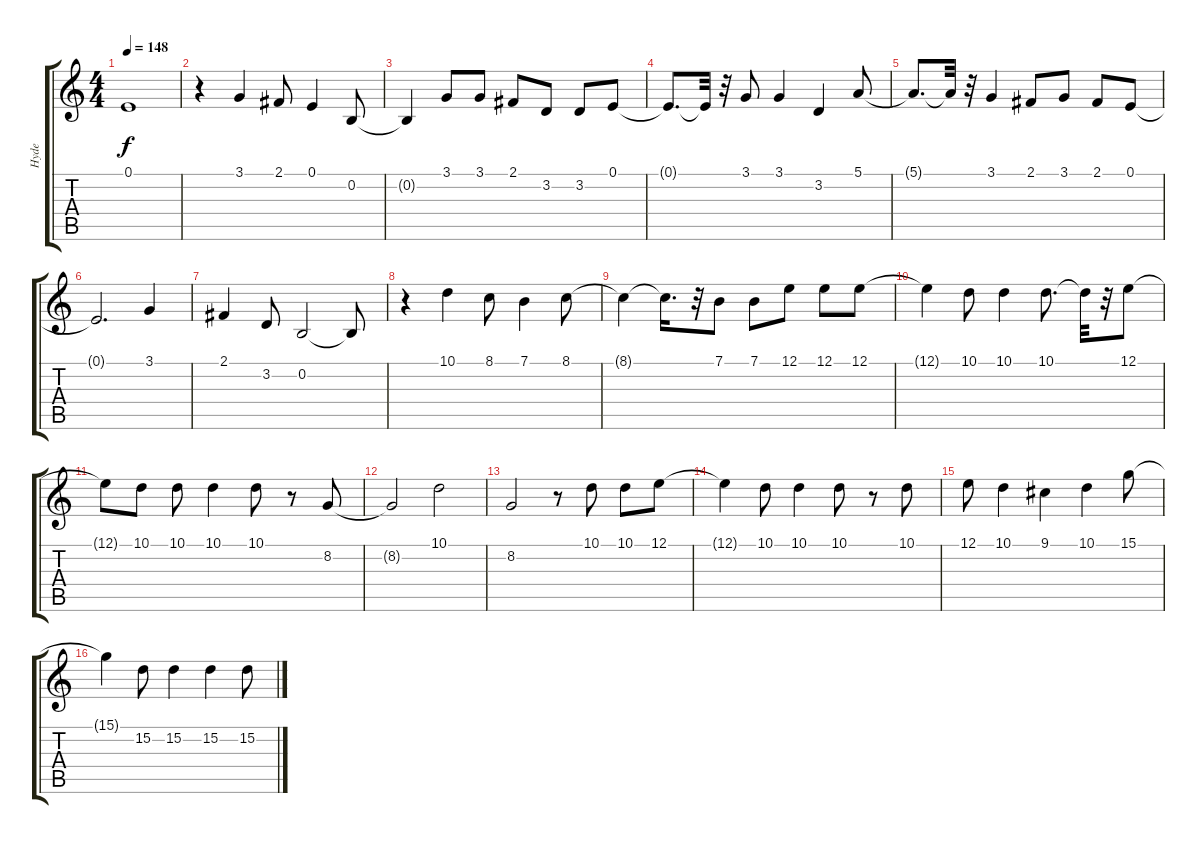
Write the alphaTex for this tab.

\track ("Hyde" "Hyde") {instrument flute}
\staff {score tabs}
\tuning (E4 B3 G3 D3 A2 E2) {hide}
\ts (4 4)
\tempo 148
\clef g2
\ks c
0.1{t}.1{dy f} |
r.4 3.1.4 2.1.8 0.1.4 0.2.8 |
0.2{t}.4 3.1.8 3.1.8 2.1.8 3.2.8 3.2.8 0.1.8 |
0.1{t}.8{d} 0.1{t}.32 r.32 3.1.8 3.1.4 3.2.4 5.1.8 |
5.1{t}.8{d} 5.1{t}.32 r.32 3.1.4 2.1.8 3.1.8 2.1.8 0.1.8 |
0.1{t}.2{d} 3.1.4 |
2.1.4 3.2.8 0.2.2 0.2{t}.8 |
r.4 10.1.4 8.1.8 7.1.4 8.1.8 |
8.1{t}.4 8.1{t}.16{d} r.32 7.1.8 7.1.8 12.1.8 12.1.8 12.1.8 |
12.1{t}.4 10.1.8 10.1.4 10.1.8{d} 10.1{t}.32 r.32 12.1.8 |
12.1{t}.8 10.1.8 10.1.8 10.1.4 10.1.8 r.8 8.2.8 |
8.2{t}.2 10.1.2 |
8.2.2 r.8 10.1.8 10.1.8 12.1.8 |
12.1{t}.4 10.1.8 10.1.4 10.1.8 r.8 10.1.8 |
12.1.8 10.1.4 9.1.4 10.1.4 15.1.8 |
15.1{t}.4 15.2.8 15.2.4 15.2.4 15.2.8
